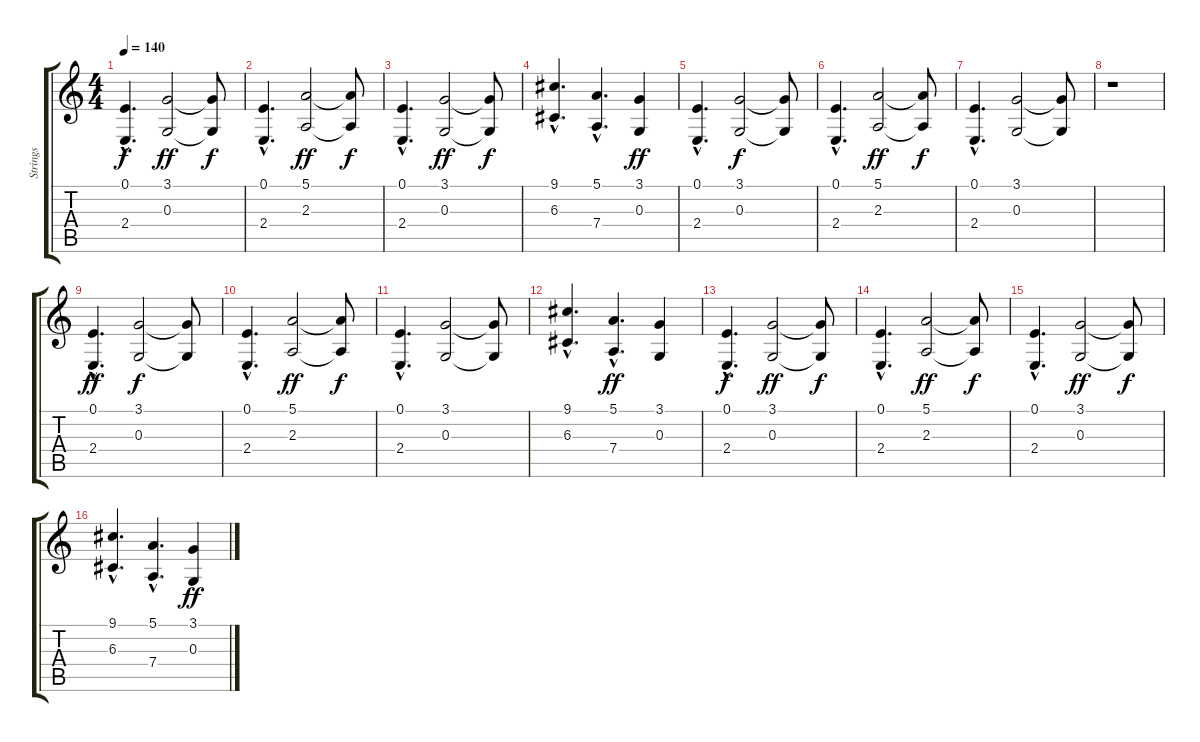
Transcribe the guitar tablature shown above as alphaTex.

\track ("Strings" "Strings") {instrument stringensemble1}
\staff {score tabs}
\tuning (E4 B3 G3 D3 A2 E2) {hide}
\ts (4 4)
\tempo 140
\clef g2
\ks c
(0.1{hac} 2.4{hac}).4{d dy f} (3.1 0.3).2{dy ff} (3.1{t} 0.3{t}).8{dy f} |
(0.1{hac} 2.4{hac}).4{d} (5.1 2.3).2{dy ff} (5.1{t} 2.3{t}).8{dy f} |
(0.1{hac} 2.4{hac}).4{d} (3.1 0.3).2{dy ff} (3.1{t} 0.3{t}).8{dy f} |
(9.1{hac} 6.3{hac}).4{d} (5.1{hac} 7.4{hac}).4{d} (3.1 0.3).4{dy ff} |
(0.1{hac} 2.4{hac}).4{d} (3.1 0.3).2{dy f} (3.1{t} 0.3{t}).8 |
(0.1{hac} 2.4{hac}).4{d} (5.1 2.3).2{dy ff} (5.1{t} 2.3{t}).8{dy f} |
(0.1{hac} 2.4{hac}).4{d} (3.1 0.3).2 (3.1{t} 0.3{t}).8 |
r.1 |
(0.1{hac} 2.4{hac}).4{d dy ff} (3.1 0.3).2{dy f} (3.1{t} 0.3{t}).8 |
(0.1{hac} 2.4{hac}).4{d} (5.1 2.3).2{dy ff} (5.1{t} 2.3{t}).8{dy f} |
(0.1{hac} 2.4{hac}).4{d} (3.1 0.3).2 (3.1{t} 0.3{t}).8 |
(9.1{hac} 6.3{hac}).4{d} (5.1{hac} 7.4{hac}).4{d dy ff} (3.1 0.3).4 |
(0.1{hac} 2.4{hac}).4{d dy f} (3.1 0.3).2{dy ff} (3.1{t} 0.3{t}).8{dy f} |
(0.1{hac} 2.4{hac}).4{d} (5.1 2.3).2{dy ff} (5.1{t} 2.3{t}).8{dy f} |
(0.1{hac} 2.4{hac}).4{d} (3.1 0.3).2{dy ff} (3.1{t} 0.3{t}).8{dy f} |
(9.1{hac} 6.3{hac}).4{d} (5.1{hac} 7.4{hac}).4{d} (3.1 0.3).4{dy ff}
